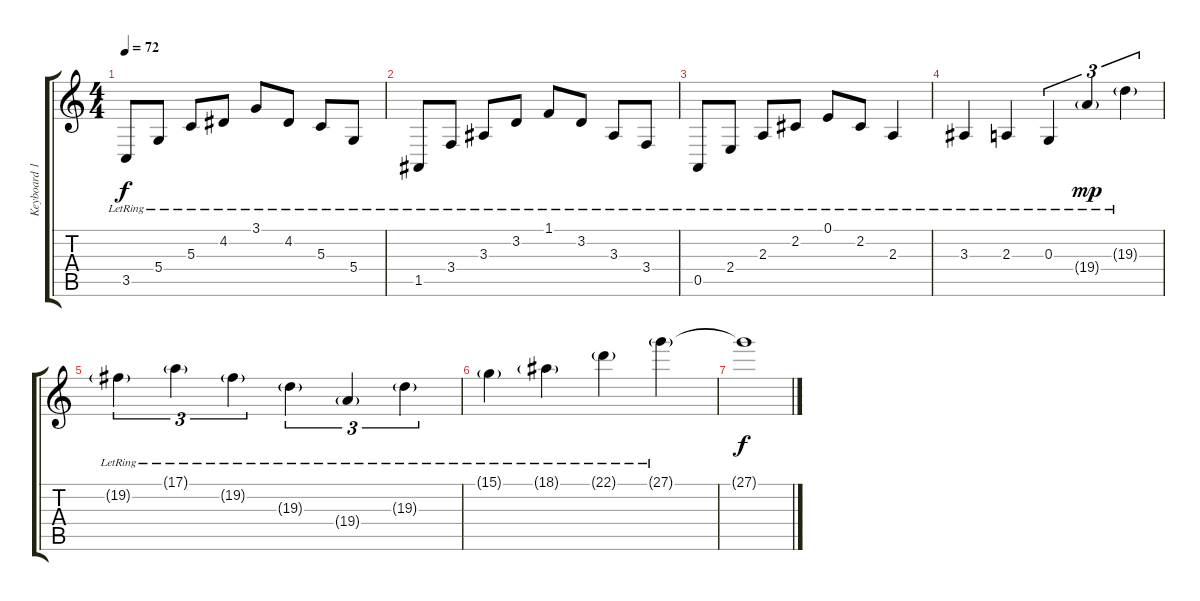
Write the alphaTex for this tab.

\track ("Keyboard 1" "Keyboard 1") {instrument electricpiano1}
\staff {score tabs}
\tuning (E4 B3 G3 D3 A2 E2) {hide}
\ts (4 4)
\tempo 72
\clef g2
\ks c
3.5{lr}.8{dy f} 5.4{lr}.8 5.3{lr}.8 4.2{lr}.8 3.1{lr}.8 4.2{lr}.8 5.3{lr}.8 5.4{lr}.8 |
1.5{lr}.8 3.4{lr}.8 3.3{lr}.8 3.2{lr}.8 1.1{lr}.8 3.2{lr}.8 3.3{lr}.8 3.4{lr}.8 |
0.5{lr}.8 2.4{lr}.8 2.3{lr}.8 2.2{lr}.8 0.1{lr}.8 2.2{lr}.8 2.3{lr}.4 |
3.3{lr}.4 2.3{lr}.4 0.3{lr}.4{tu (3 2)} 19.4{g lr}.4{tu (3 2) dy mp} 19.3{g lr}.4{tu (3 2)} |
19.2{g lr}.4{tu (3 2)} 17.1{g lr}.4{tu (3 2)} 19.2{g lr}.4{tu (3 2)} 19.3{g lr}.4{tu (3 2)} 19.4{g lr}.4{tu (3 2)} 19.3{g lr}.4{tu (3 2)} |
15.1{g lr}.4 18.1{g lr}.4 22.1{g lr}.4 27.1{g lr}.4 |
27.1{t}.1{dy f}
